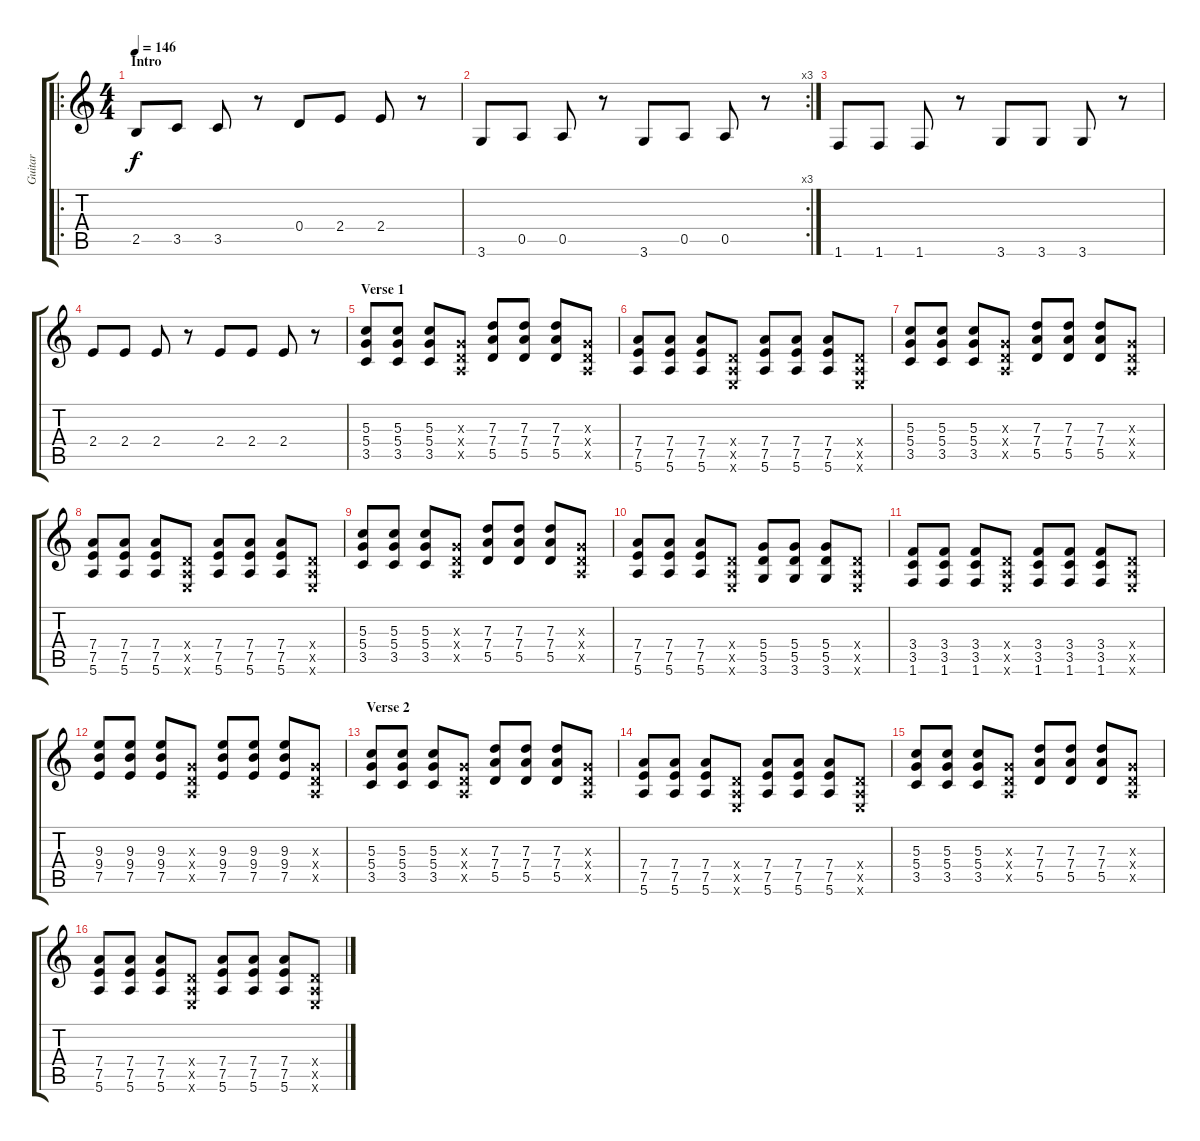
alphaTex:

\track ("Guitar" "Guitar") {instrument acousticguitarnylon}
\staff {score tabs}
\tuning (E4 B3 G3 D3 A2 E2) {hide}
\ro
\ts (4 4)
\section ("" "Intro")
\tempo 146
\clef g2
\ks c
2.5.8{dy f instrument acousticguitarnylon} 3.5.8 3.5.8 r.8 0.4.8 2.4.8 2.4.8 r.8 |
\rc 3
3.6.8 0.5.8 0.5.8 r.8 3.6.8 0.5.8 0.5.8 r.8 |
1.6.8 1.6.8 1.6.8 r.8 3.6.8 3.6.8 3.6.8 r.8 |
2.4.8 2.4.8 2.4.8 r.8 2.4.8 2.4.8 2.4.8 r.8 |
\section ("" "Verse 1")
(5.3 5.4 3.5).8 (5.3 5.4 3.5).8 (5.3 5.4 3.5).8 (0.3{x} 0.4{x} 0.5{x}).8 (7.3 7.4 5.5).8 (7.3 7.4 5.5).8 (7.3 7.4 5.5).8 (0.3{x} 0.4{x} 0.5{x}).8 |
(7.4 7.5 5.6).8 (7.4 7.5 5.6).8 (7.4 7.5 5.6).8 (0.4{x} 0.5{x} 0.6{x}).8 (7.4 7.5 5.6).8 (7.4 7.5 5.6).8 (7.4 7.5 5.6).8 (0.4{x} 0.5{x} 0.6{x}).8 |
(5.3 5.4 3.5).8 (5.3 5.4 3.5).8 (5.3 5.4 3.5).8 (0.3{x} 0.4{x} 0.5{x}).8 (7.3 7.4 5.5).8 (7.3 7.4 5.5).8 (7.3 7.4 5.5).8 (0.3{x} 0.4{x} 0.5{x}).8 |
(7.4 7.5 5.6).8 (7.4 7.5 5.6).8 (7.4 7.5 5.6).8 (0.4{x} 0.5{x} 0.6{x}).8 (7.4 7.5 5.6).8 (7.4 7.5 5.6).8 (7.4 7.5 5.6).8 (0.4{x} 0.5{x} 0.6{x}).8 |
(5.3 5.4 3.5).8 (5.3 5.4 3.5).8 (5.3 5.4 3.5).8 (0.3{x} 0.4{x} 0.5{x}).8 (7.3 7.4 5.5).8 (7.3 7.4 5.5).8 (7.3 7.4 5.5).8 (0.3{x} 0.4{x} 0.5{x}).8 |
(7.4 7.5 5.6).8 (7.4 7.5 5.6).8 (7.4 7.5 5.6).8 (0.4{x} 0.5{x} 0.6{x}).8 (5.4 5.5 3.6).8 (5.4 5.5 3.6).8 (5.4 5.5 3.6).8 (0.4{x} 0.5{x} 0.6{x}).8 |
(3.4 3.5 1.6).8 (3.4 3.5 1.6).8 (3.4 3.5 1.6).8 (0.4{x} 0.5{x} 0.6{x}).8 (3.4 3.5 1.6).8 (3.4 3.5 1.6).8 (3.4 3.5 1.6).8 (0.4{x} 0.5{x} 0.6{x}).8 |
(9.3 9.4 7.5).8 (9.3 9.4 7.5).8 (9.3 9.4 7.5).8 (0.3{x} 0.4{x} 0.5{x}).8 (9.3 9.4 7.5).8 (9.3 9.4 7.5).8 (9.3 9.4 7.5).8 (0.3{x} 0.4{x} 0.5{x}).8 |
\section ("" "Verse 2")
(5.3 5.4 3.5).8 (5.3 5.4 3.5).8 (5.3 5.4 3.5).8 (0.3{x} 0.4{x} 0.5{x}).8 (7.3 7.4 5.5).8 (7.3 7.4 5.5).8 (7.3 7.4 5.5).8 (0.3{x} 0.4{x} 0.5{x}).8 |
(7.4 7.5 5.6).8 (7.4 7.5 5.6).8 (7.4 7.5 5.6).8 (0.4{x} 0.5{x} 0.6{x}).8 (7.4 7.5 5.6).8 (7.4 7.5 5.6).8 (7.4 7.5 5.6).8 (0.4{x} 0.5{x} 0.6{x}).8 |
(5.3 5.4 3.5).8 (5.3 5.4 3.5).8 (5.3 5.4 3.5).8 (0.3{x} 0.4{x} 0.5{x}).8 (7.3 7.4 5.5).8 (7.3 7.4 5.5).8 (7.3 7.4 5.5).8 (0.3{x} 0.4{x} 0.5{x}).8 |
(7.4 7.5 5.6).8 (7.4 7.5 5.6).8 (7.4 7.5 5.6).8 (0.4{x} 0.5{x} 0.6{x}).8 (7.4 7.5 5.6).8 (7.4 7.5 5.6).8 (7.4 7.5 5.6).8 (0.4{x} 0.5{x} 0.6{x}).8
